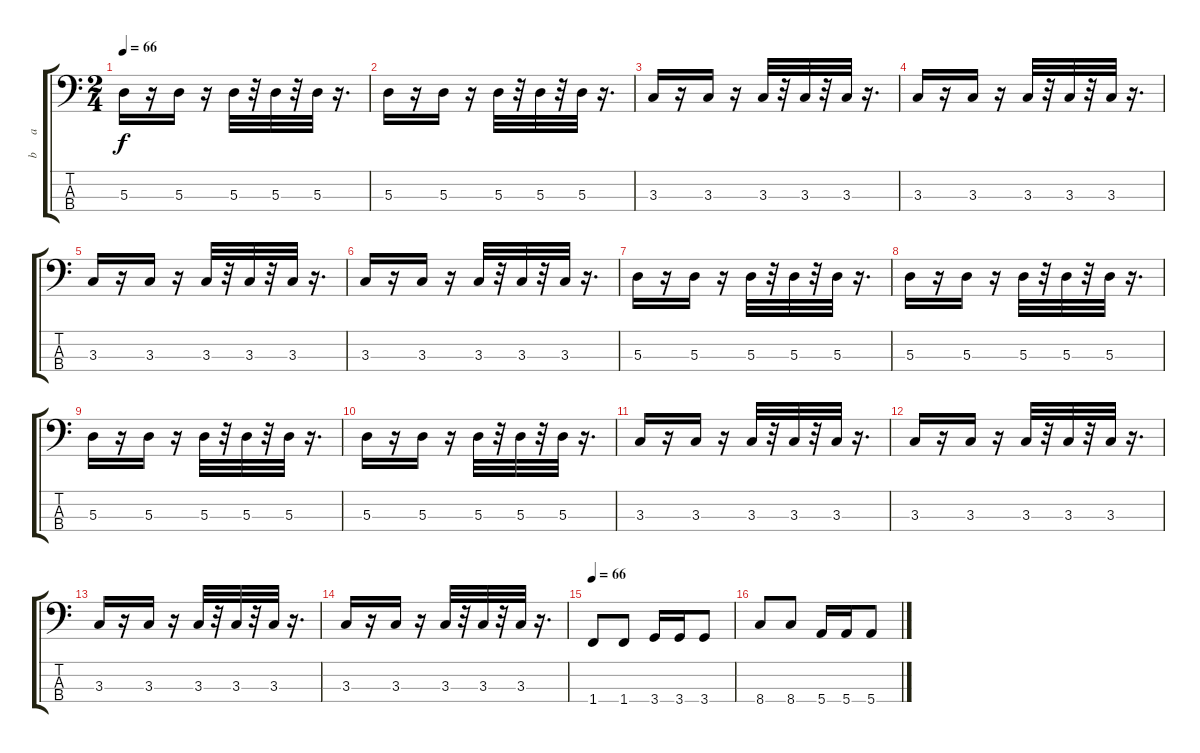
\track ("b      a       s      s" "b      a  ") {instrument electricbassfinger}
\staff {score tabs}
\tuning (G2 D2 A1 E1) {hide}
\ts (2 4)
\tempo 66
\clef f4
\ks c
5.3.16{dy f} r.16 5.3.16 r.16 5.3.32 r.32 5.3.32 r.32 5.3.32 r.16{d} |
5.3.16 r.16 5.3.16 r.16 5.3.32 r.32 5.3.32 r.32 5.3.32 r.16{d} |
3.3.16 r.16 3.3.16 r.16 3.3.32 r.32 3.3.32 r.32 3.3.32 r.16{d} |
3.3.16 r.16 3.3.16 r.16 3.3.32 r.32 3.3.32 r.32 3.3.32 r.16{d} |
3.3.16 r.16 3.3.16 r.16 3.3.32 r.32 3.3.32 r.32 3.3.32 r.16{d} |
3.3.16 r.16 3.3.16 r.16 3.3.32 r.32 3.3.32 r.32 3.3.32 r.16{d} |
5.3.16 r.16 5.3.16 r.16 5.3.32 r.32 5.3.32 r.32 5.3.32 r.16{d} |
5.3.16 r.16 5.3.16 r.16 5.3.32 r.32 5.3.32 r.32 5.3.32 r.16{d} |
5.3.16 r.16 5.3.16 r.16 5.3.32 r.32 5.3.32 r.32 5.3.32 r.16{d} |
5.3.16 r.16 5.3.16 r.16 5.3.32 r.32 5.3.32 r.32 5.3.32 r.16{d} |
3.3.16 r.16 3.3.16 r.16 3.3.32 r.32 3.3.32 r.32 3.3.32 r.16{d} |
3.3.16 r.16 3.3.16 r.16 3.3.32 r.32 3.3.32 r.32 3.3.32 r.16{d} |
3.3.16 r.16 3.3.16 r.16 3.3.32 r.32 3.3.32 r.32 3.3.32 r.16{d} |
3.3.16 r.16 3.3.16 r.16 3.3.32 r.32 3.3.32 r.32 3.3.32 r.16{d} |
\tempo 66
1.4.8 1.4.8 3.4.16 3.4.16 3.4.8 |
8.4.8 8.4.8 5.4.16 5.4.16 5.4.8
